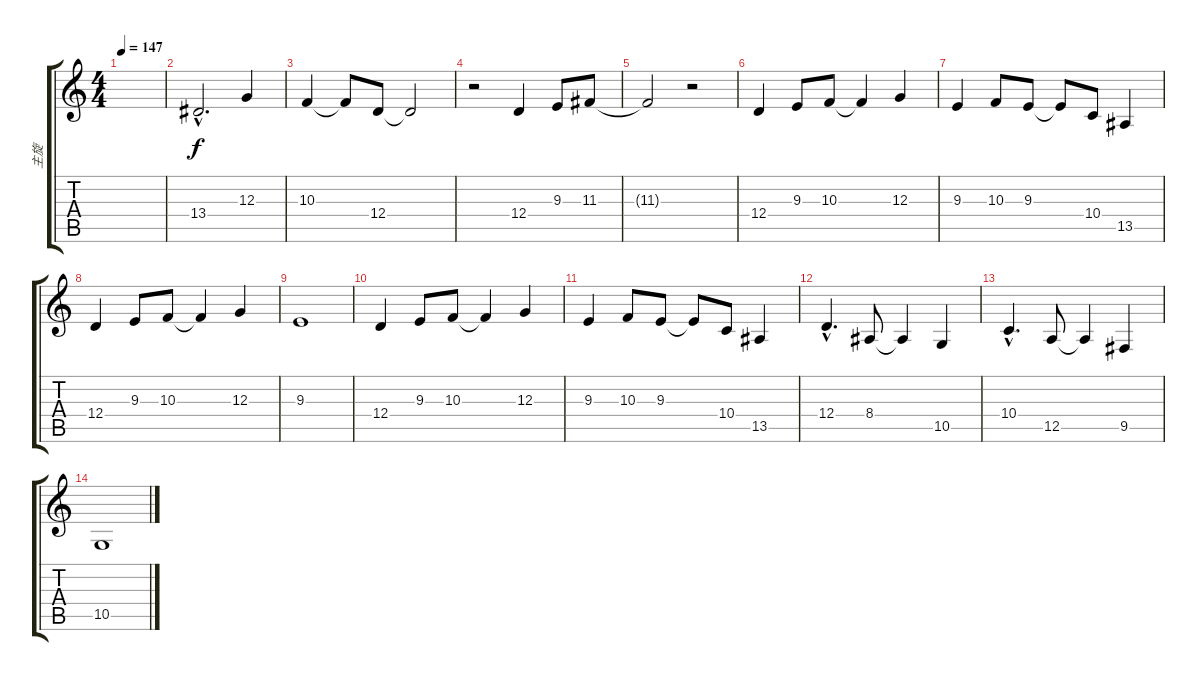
\track ("主旋" "主旋") {instrument harmonica}
\staff {score tabs}
\tuning (E4 B3 G3 D3 A2 E2) {hide}
\ts (4 4)
\tempo 147
\clef g2
\ks c
|
13.4{hac}.2{d} 12.3.4 |
10.3.4 10.3{t}.8 12.4.8 12.4{t}.2 |
r.2 12.4.4 9.3.8 11.3.8 |
11.3{t}.2 r.2 |
12.4.4 9.3.8 10.3.8 10.3{t}.4 12.3.4 |
9.3.4 10.3.8 9.3.8 9.3{t}.8 10.4.8 13.5.4 |
12.4.4 9.3.8 10.3.8 10.3{t}.4 12.3.4 |
9.3.1 |
12.4.4 9.3.8 10.3.8 10.3{t}.4 12.3.4 |
9.3.4 10.3.8 9.3.8 9.3{t}.8 10.4.8 13.5.4 |
12.4{hac}.4{d} 8.4.8 8.4{t}.4 10.5.4 |
10.4{hac}.4{d} 12.5.8 12.5{t}.4 9.5.4 |
10.5.1
